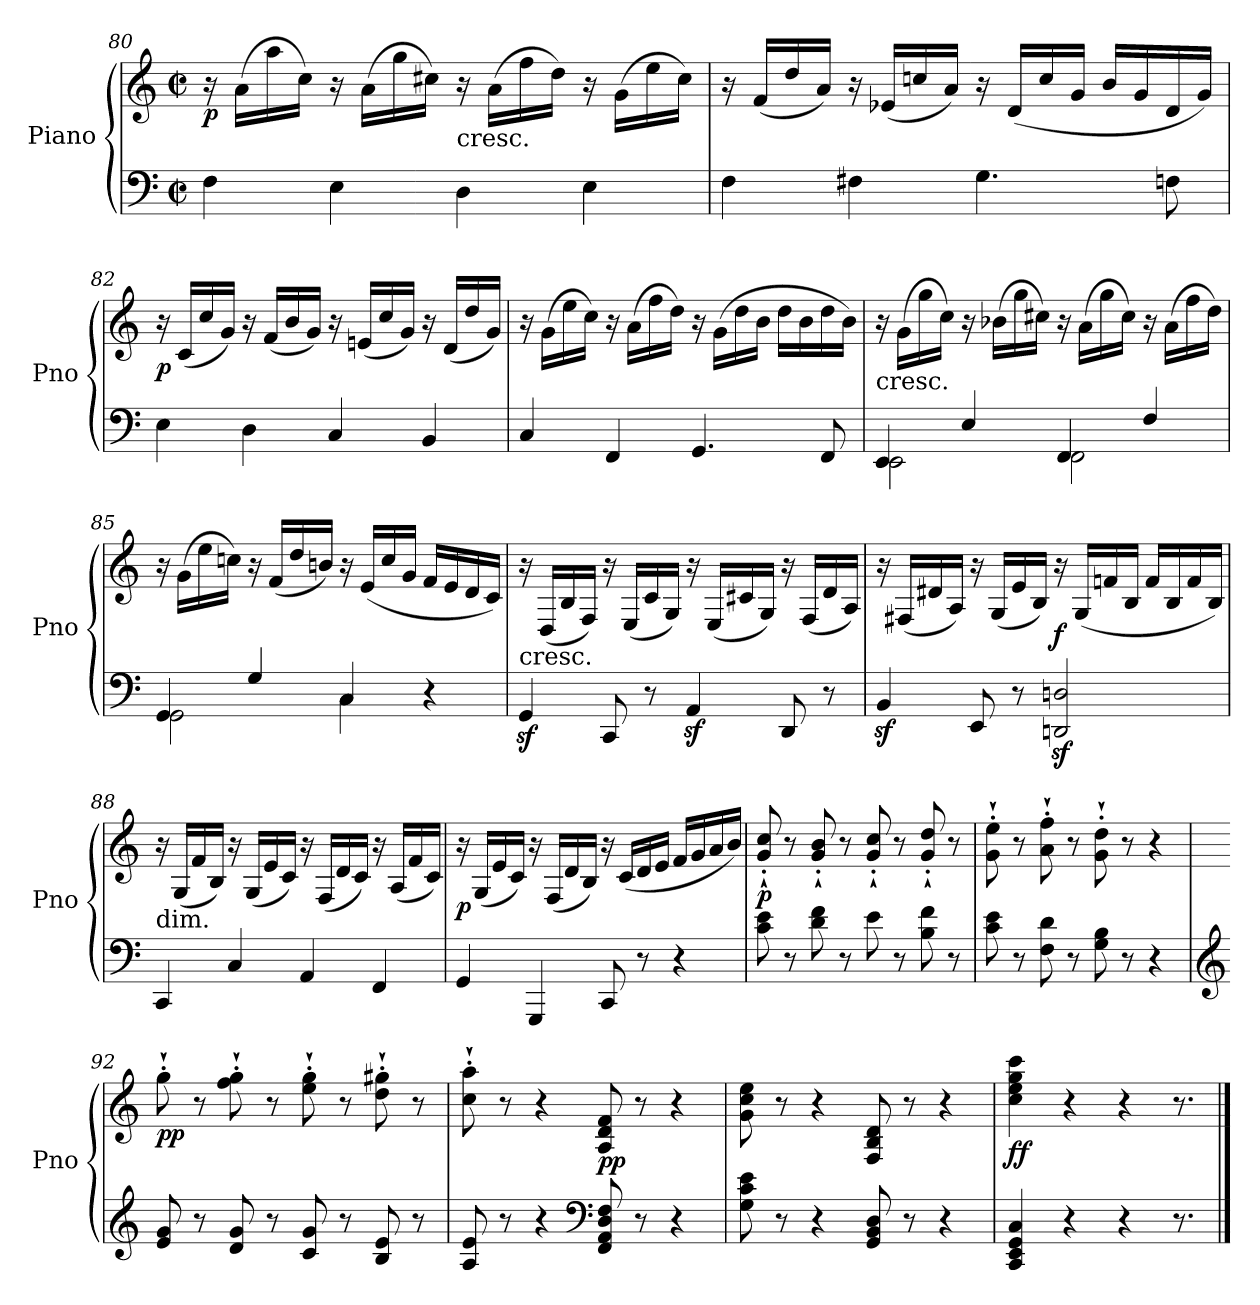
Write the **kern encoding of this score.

**kern	**kern	**dynam
*part1	*part1	*part1
*staff2	*staff1	*staff1/2
*I"Piano	*	*
*I'Pno	*	*
!!LO:LB:g=z
*clefF4	*clefG2	*
*k[]	*k[]	*
*M2/2	*M2/2	*
*met(c|)	*met(c|)	*
=80	=80	=80
!	!	!LO:DY:b
4F\	16r	p
.	(>16a\LL	.
.	16aa\	.
.	16cc\JJ)	.
4E\	16r	.
.	(>16a\LL	.
.	16gg\	.
.	16cc#X\JJ)	.
!	!LO:TX:b:t=cresc.	!
4D\	16r	.
.	(>16a\LL	.
.	16ff\	.
.	16dd\JJ)	.
4E\	16r	.
.	(>16g\LL	.
.	16ee\	.
.	16cc#\JJ)	.
=81	=81	=81
4F\	16r	.
.	(<16f/LL	.
.	16dd/	.
.	16a/JJ)	.
4F#X\	16r	.
.	(<16e-X/LL	.
.	16ccn/	.
.	16a/JJ)	.
4.G\	16r	.
.	(<16d/LL	.
.	16cc/	.
.	16g/JJ	.
.	16b/LL	.
.	16g/	.
8Fn\	16d/	.
.	16g/JJ)	.
!!LO:PB:g=z
=82	=82	=82
!	!	!LO:DY:b
4E\	16r	p
.	(<16c/LL	.
.	16cc/	.
.	16g/JJ)	.
4D\	16r	.
.	(<16f/LL	.
.	16b/	.
.	16g/JJ)	.
4C/	16r	.
.	(<16en/LL	.
.	16cc/	.
.	16g/JJ)	.
4BB/	16r	.
.	(<16d/LL	.
.	16dd/	.
.	16g/JJ)	.
=83	=83	=83
4C/	16r	.
.	(>16g\LL	.
.	16ee\	.
.	16cc\JJ)	.
4FF/	16r	.
.	(>16a\LL	.
.	16ff\	.
.	16dd\JJ)	.
4.GG/	16r	.
.	(>16g\LL	.
.	16dd\	.
.	16b\JJ	.
.	16dd\LL	.
.	16b\	.
8FF/	16dd\	.
.	16b\JJ)	.
!!LO:LB:g=z
=84	=84	=84
*^	*	*
!	!	!LO:TX:b:t=cresc.	!
4EE/	2EE\	16r	.
.	.	(>16g\LL	.
.	.	16gg\	.
.	.	16cc\JJ)	.
4E/	.	16r	.
.	.	(>16b-X\LL	.
.	.	16gg\	.
.	.	16cc#X\JJ)	.
4FF/	2FF\	16r	.
.	.	(>16a\LL	.
.	.	16gg\	.
.	.	16cc#\JJ)	.
4F/	.	16r	.
.	.	(>16a\LL	.
.	.	16ff\	.
.	.	16dd\JJ)	.
=85	=85	=85	=85
4GG/	2GG\	16r	.
.	.	(>16g\LL	.
.	.	16ee\	.
.	.	16ccn\JJ)	.
4G/	.	16r	.
.	.	(<16f/LL	.
.	.	16dd/	.
.	.	16bn/JJ)	.
4C/	4C\	16r	.
.	.	(<16e/LL	.
.	.	16cc/	.
.	.	16g/JJ	.
4r	4ryy	16f/LL	.
.	.	16e/	.
.	.	16d/	.
.	.	16c/JJ)	.
*v	*v	*	*
!!LO:LB:g=z
=86	=86	=86
!	!LO:TX:b:t=cresc.	!
4GGz</	16r	.
.	(<16D/LL	.
.	16B/	.
.	16F/JJ)	.
8CC/	16r	.
.	(<16E/LL	.
8r	16c/	.
.	16G/JJ)	.
4AAz</	16r	.
.	(<16E/LL	.
.	16c#X/	.
.	16G/JJ)	.
8DD/	16r	.
.	(<16F/LL	.
8r	16d/	.
.	16A/JJ)	.
=87	=87	=87
4BBz</	16r	.
.	(<16F#X/LL	.
.	16d#X/	.
.	16A/JJ)	.
8EE/	16r	.
.	(<16G/LL	.
8r	16e/	.
.	16B/JJ)	.
!	!	!LO:DY:b
2DDn/z< 2Dn/z<	16r	f
.	(<16G/LL	.
.	16fn/	.
.	16B/JJ	.
.	16f/LL	.
.	16B/	.
.	16f/	.
.	16B/JJ)	.
!!LO:LB:g=z
=88	=88	=88
!	!LO:TX:b:t=dim.	!
4CC/	16r	.
.	(<16G/LL	.
.	16f/	.
.	16B/JJ)	.
4C/	16r	.
.	(<16G/LL	.
.	16e/	.
.	16c/JJ)	.
4AA/	16r	.
.	(<16F/LL	.
.	16d/	.
.	16c/JJ)	.
4FF/	16r	.
.	(<16A/LL	.
.	16f/	.
.	16c/JJ)	.
=89	=89	=89
!	!	!LO:DY:b
4GG/	16r	p
.	(<16G/LL	.
.	16e/	.
.	16c/JJ)	.
4GGG/	16r	.
.	(<16F/LL	.
.	16d/	.
.	16B/JJ)	.
8CC/	16r	.
.	(<16c/LL	.
8r	16d/	.
.	16e/JJ	.
4r	16f/LL	.
.	16g/	.
.	16a/	.
.	16b/JJ)	.
=90	=90	=90
!	!	!LO:DY:b
8c\ 8e\	8g/'` 8cc/'`	p
8r	8r	.
8d\ 8f\	8g/'` 8b/'`	.
8r	8r	.
8e\	8g/'` 8cc/'`	.
8r	8r	.
8B\ 8f\	8g/'` 8dd/'`	.
8r	8r	.
!!LO:LB:g=z
=91	=91	=91
8c\ 8e\	8g\'` 8ee\'`	.
8r	8r	.
8F\ 8d\	8a\'` 8ff\'`	.
8r	8r	.
8G\ 8B\	8g\'` 8dd\'`	.
8r	8r	.
4r	4r	.
=92	=92	=92
*clefG2	*	*
!	!	!LO:DY:b
8e/ 8g/	8gg'`\	pp
8r	8r	.
8d/ 8g/	8ff\'` 8gg\'`	.
8r	8r	.
8c/ 8g/	8ee\'` 8gg\'`	.
8r	8r	.
8B/ 8e/	8dd\'` 8gg#X\'`	.
8r	8r	.
=93	=93	=93
8A/ 8e/	8cc\'` 8aa\'`	.
8r	8r	.
4r	4r	.
*clefF4	*	*
!	!	!LO:DY:b
8FF/ 8AA/ 8D/ 8F/	8A/ 8d/ 8f/	pp
8r	8r	.
4r	4r	.
=94	=94	=94
8G\ 8c\ 8e\	8g\ 8cc\ 8ee\	.
8r	8r	.
4r	4r	.
8GG/ 8BB/ 8D/	8F/ 8B/ 8d/	.
8r	8r	.
4r	4r	.
=95	=95	=95
!	!	!LO:DY:b
4CC/ 4EE/ 4GG/ 4C/	4cc\ 4ee\ 4gg\ 4ccc\	ff
4r	4r	.
4r	4r	.
8.r	8.r	.
==	==	==
*-	*-	*-
